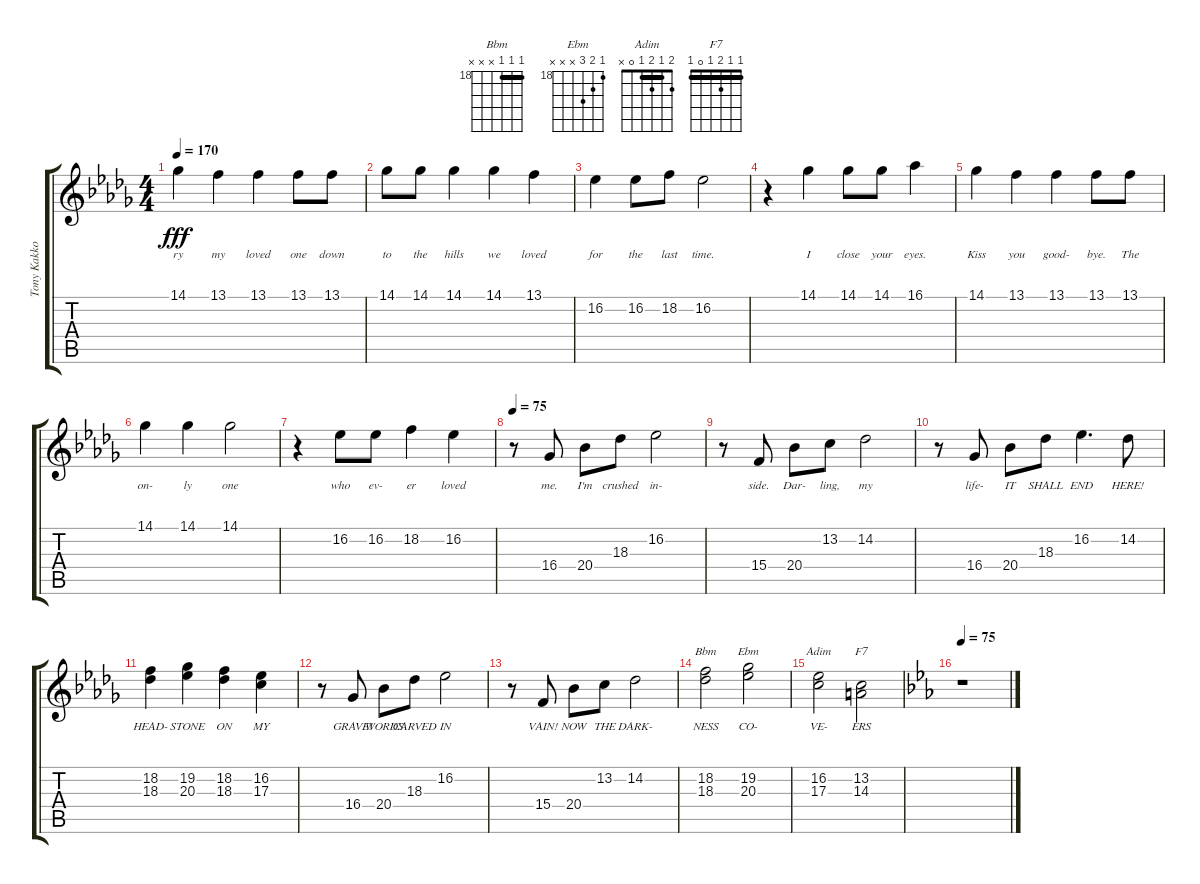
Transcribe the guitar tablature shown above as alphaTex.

\track ("Tony Kakko (Vocals and Misc. Synth Effec" "Tony Kakko") {instrument choiraahs}
\staff {score tabs}
\tuning (E4 B3 G3 D3 A2 E2) {hide}
\chord ("Bbm" 18 18 18 x x x) {firstfret 18 barre 18}
\chord ("Ebm" 18 19 20 x x x) {firstfret 18}
\chord ("Adim" 2 1 2 1 0 x) {barre 1}
\chord ("F7" 1 1 2 1 0 1) {barre 1}
\ts (4 4)
\tempo 170
\clef g2
\ks db
14.1.4{lyrics (0 "ry") lyrics (1 "") lyrics (2 "") lyrics (3 "") lyrics (4 "") dy fff} 13.1.4{lyrics (0 "my") lyrics (1 "") lyrics (2 "") lyrics (3 "") lyrics (4 "")} 13.1.4{lyrics (0 "loved") lyrics (1 "") lyrics (2 "") lyrics (3 "") lyrics (4 "")} 13.1.8{lyrics (0 "one") lyrics (1 "") lyrics (2 "") lyrics (3 "") lyrics (4 "")} 13.1.8{lyrics (0 "down") lyrics (1 "") lyrics (2 "") lyrics (3 "") lyrics (4 "")} |
14.1.8{lyrics (0 "to") lyrics (1 "") lyrics (2 "") lyrics (3 "") lyrics (4 "")} 14.1.8{lyrics (0 "the") lyrics (1 "") lyrics (2 "") lyrics (3 "") lyrics (4 "")} 14.1.4{lyrics (0 "hills") lyrics (1 "") lyrics (2 "") lyrics (3 "") lyrics (4 "")} 14.1.4{lyrics (0 "we") lyrics (1 "") lyrics (2 "") lyrics (3 "") lyrics (4 "")} 13.1.4{lyrics (0 "loved") lyrics (1 "") lyrics (2 "") lyrics (3 "") lyrics (4 "")} |
16.2.4{lyrics (0 "for") lyrics (1 "") lyrics (2 "") lyrics (3 "") lyrics (4 "")} 16.2.8{lyrics (0 "the") lyrics (1 "") lyrics (2 "") lyrics (3 "") lyrics (4 "")} 18.2.8{lyrics (0 "last") lyrics (1 "") lyrics (2 "") lyrics (3 "") lyrics (4 "")} 16.2.2{lyrics (0 "time.") lyrics (1 "") lyrics (2 "") lyrics (3 "") lyrics (4 "")} |
r.4 14.1.4{lyrics (0 "I") lyrics (1 "") lyrics (2 "") lyrics (3 "") lyrics (4 "")} 14.1.8{lyrics (0 "close") lyrics (1 "") lyrics (2 "") lyrics (3 "") lyrics (4 "")} 14.1.8{lyrics (0 "your") lyrics (1 "") lyrics (2 "") lyrics (3 "") lyrics (4 "")} 16.1.4{lyrics (0 "eyes.") lyrics (1 "") lyrics (2 "") lyrics (3 "") lyrics (4 "")} |
14.1.4{lyrics (0 "Kiss") lyrics (1 "") lyrics (2 "") lyrics (3 "") lyrics (4 "")} 13.1.4{lyrics (0 "you") lyrics (1 "") lyrics (2 "") lyrics (3 "") lyrics (4 "")} 13.1.4{lyrics (0 "good-") lyrics (1 "") lyrics (2 "") lyrics (3 "") lyrics (4 "")} 13.1.8{lyrics (0 "bye.") lyrics (1 "") lyrics (2 "") lyrics (3 "") lyrics (4 "")} 13.1.8{lyrics (0 "The") lyrics (1 "") lyrics (2 "") lyrics (3 "") lyrics (4 "")} |
14.1.4{lyrics (0 "on-") lyrics (1 "") lyrics (2 "") lyrics (3 "") lyrics (4 "")} 14.1.4{lyrics (0 "ly") lyrics (1 "") lyrics (2 "") lyrics (3 "") lyrics (4 "")} 14.1.2{lyrics (0 "one") lyrics (1 "") lyrics (2 "") lyrics (3 "") lyrics (4 "")} |
r.4 16.2.8{lyrics (0 "who") lyrics (1 "") lyrics (2 "") lyrics (3 "") lyrics (4 "")} 16.2.8{lyrics (0 "ev-") lyrics (1 "") lyrics (2 "") lyrics (3 "") lyrics (4 "")} 18.2.4{lyrics (0 "er") lyrics (1 "") lyrics (2 "") lyrics (3 "") lyrics (4 "")} 16.2.4{lyrics (0 "loved") lyrics (1 "") lyrics (2 "") lyrics (3 "") lyrics (4 "")} |
\tempo 75
r.8 16.4.8{lyrics (0 "me.") lyrics (1 "") lyrics (2 "") lyrics (3 "") lyrics (4 "")} 20.4.8{lyrics (0 "I'm") lyrics (1 "") lyrics (2 "") lyrics (3 "") lyrics (4 "")} 18.3.8{lyrics (0 "crushed") lyrics (1 "") lyrics (2 "") lyrics (3 "") lyrics (4 "")} 16.2.2{lyrics (0 "in-") lyrics (1 "") lyrics (2 "") lyrics (3 "") lyrics (4 "")} |
r.8 15.4.8{lyrics (0 "side.") lyrics (1 "") lyrics (2 "") lyrics (3 "") lyrics (4 "")} 20.4.8{lyrics (0 "Dar-") lyrics (1 "") lyrics (2 "") lyrics (3 "") lyrics (4 "")} 13.2.8{lyrics (0 "ling,") lyrics (1 "") lyrics (2 "") lyrics (3 "") lyrics (4 "")} 14.2.2{lyrics (0 "my") lyrics (1 "") lyrics (2 "") lyrics (3 "") lyrics (4 "")} |
r.8 16.4.8{lyrics (0 "life-") lyrics (1 "") lyrics (2 "") lyrics (3 "") lyrics (4 "")} 20.4.8{lyrics (0 "IT") lyrics (1 "") lyrics (2 "") lyrics (3 "") lyrics (4 "")} 18.3.8{lyrics (0 "SHALL") lyrics (1 "") lyrics (2 "") lyrics (3 "") lyrics (4 "")} 16.2.4{d lyrics (0 "END") lyrics (1 "") lyrics (2 "") lyrics (3 "") lyrics (4 "")} 14.2.8{lyrics (0 "HERE!") lyrics (1 "") lyrics (2 "") lyrics (3 "") lyrics (4 "")} |
(18.2 18.3).4{lyrics (0 "HEAD-") lyrics (1 "") lyrics (2 "") lyrics (3 "") lyrics (4 "")} (19.2 20.3).4{lyrics (0 "STONE") lyrics (1 "") lyrics (2 "") lyrics (3 "") lyrics (4 "")} (18.2 18.3).4{lyrics (0 "ON") lyrics (1 "") lyrics (2 "") lyrics (3 "") lyrics (4 "")} (16.2 17.3).4{lyrics (0 "MY") lyrics (1 "") lyrics (2 "") lyrics (3 "") lyrics (4 "")} |
r.8 16.4.8{lyrics (0 "GRAVE!") lyrics (1 "") lyrics (2 "") lyrics (3 "") lyrics (4 "")} 20.4.8{lyrics (0 "WORDS") lyrics (1 "") lyrics (2 "") lyrics (3 "") lyrics (4 "")} 18.3.8{lyrics (0 "CARVED") lyrics (1 "") lyrics (2 "") lyrics (3 "") lyrics (4 "")} 16.2.2{lyrics (0 "IN") lyrics (1 "") lyrics (2 "") lyrics (3 "") lyrics (4 "")} |
r.8 15.4.8{lyrics (0 "VAIN!") lyrics (1 "") lyrics (2 "") lyrics (3 "") lyrics (4 "")} 20.4.8{lyrics (0 "NOW") lyrics (1 "") lyrics (2 "") lyrics (3 "") lyrics (4 "")} 13.2.8{lyrics (0 "THE") lyrics (1 "") lyrics (2 "") lyrics (3 "") lyrics (4 "")} 14.2.2{lyrics (0 "DARK-") lyrics (1 "") lyrics (2 "") lyrics (3 "") lyrics (4 "")} |
(18.2 18.3).2{ch "Bbm" lyrics (0 "NESS") lyrics (1 "") lyrics (2 "") lyrics (3 "") lyrics (4 "")} (19.2 20.3).2{ch "Ebm" lyrics (0 "CO-") lyrics (1 "") lyrics (2 "") lyrics (3 "") lyrics (4 "")} |
(16.2 17.3).2{ch "Adim" lyrics (0 "VE-") lyrics (1 "") lyrics (2 "") lyrics (3 "") lyrics (4 "")} (13.2 14.3).2{ch "F7" lyrics (0 "ERS") lyrics (1 "") lyrics (2 "") lyrics (3 "") lyrics (4 "")} |
\tempo 75
\ks eb
r.1
